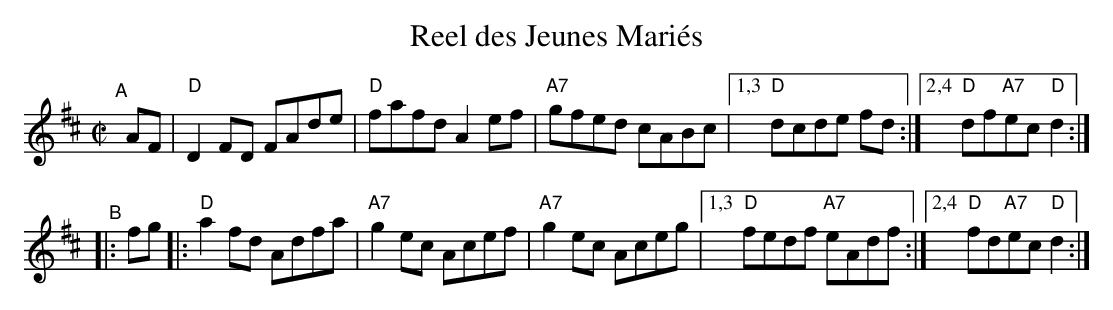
X:1
T: Reel des Jeunes Mari\'es
M: C|
K: D
"^A"[|] AF |\
"D"D2FD FAde | "D"fafd A2ef | "A7"gfed cABc |\
[1,3 "D"dcde fd :|[2,4 "D"df"A7"ec "D"d2  :|
"^B"|: fg |:\
"D"a2fd Adfa | "A7"g2ec Acef | "A7"g2ec Aceg |\
[1,3 "D"fedf "A7"eAdf :|[2,4 "D"fd"A7"ec"D"d2 :|
